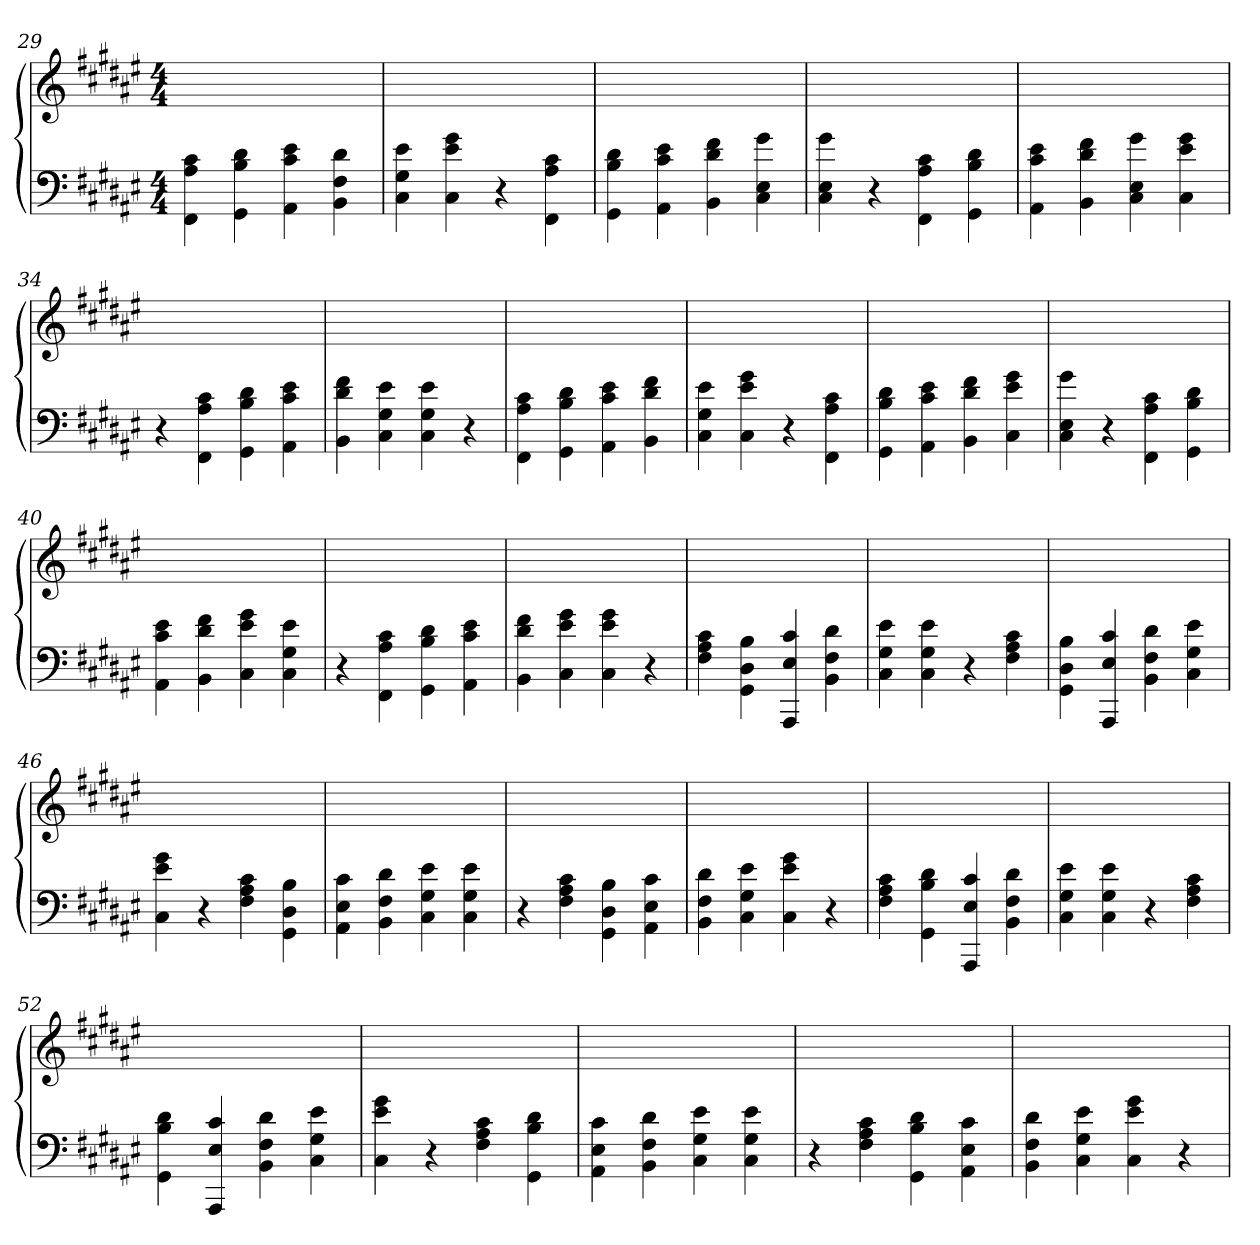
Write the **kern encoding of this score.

**kern	**kern
*part2	*part1
*staff2	*staff1
*clefF4	*clefG2
*k[f#c#g#d#a#e#]	*k[f#c#g#d#a#e#]
*F#:	*F#:
*M4/4	*M4/4
=29	=29
4FF# 4A# 4c#	1ryy
4GG# 4B 4d#	.
4AA# 4c# 4e#	.
4BB 4F# 4d#	.
=30	=30
4C# 4G# 4e#	1ryy
4C# 4e# 4g#	.
4r	.
4FF# 4A# 4c#	.
=31	=31
4GG# 4B 4d#	1ryy
4AA# 4c# 4e#	.
4BB 4d# 4f#	.
4C# 4E# 4g#	.
=32	=32
4C# 4E# 4g#	1ryy
4r	.
4FF# 4A# 4c#	.
4GG# 4B 4d#	.
=33	=33
4AA# 4c# 4e#	1ryy
4BB 4d# 4f#	.
4C# 4E# 4g#	.
4C# 4e# 4g#	.
=34	=34
4r	1ryy
4FF# 4A# 4c#	.
4GG# 4B 4d#	.
4AA# 4c# 4e#	.
=35	=35
4BB 4d# 4f#	1ryy
4C# 4G# 4e#	.
4C# 4G# 4e#	.
4r	.
=36	=36
4FF# 4A# 4c#	1ryy
4GG# 4B 4d#	.
4AA# 4c# 4e#	.
4BB 4d# 4f#	.
=37	=37
4C# 4G# 4e#	1ryy
4C# 4e# 4g#	.
4r	.
4FF# 4A# 4c#	.
=38	=38
4GG# 4B 4d#	1ryy
4AA# 4c# 4e#	.
4BB 4d# 4f#	.
4C# 4e# 4g#	.
=39	=39
4C# 4E# 4g#	1ryy
4r	.
4FF# 4A# 4c#	.
4GG# 4B 4d#	.
=40	=40
4AA# 4c# 4e#	1ryy
4BB 4d# 4f#	.
4C# 4e# 4g#	.
4C# 4G# 4e#	.
=41	=41
4r	1ryy
4FF# 4A# 4c#	.
4GG# 4B 4d#	.
4AA# 4c# 4e#	.
=42	=42
4BB 4d# 4f#	1ryy
4C# 4e# 4g#	.
4C# 4e# 4g#	.
4r	.
=43	=43
4F# 4A# 4c#	1ryy
4GG# 4D# 4B	.
4AAA# 4E# 4c#	.
4BB 4F# 4d#	.
=44	=44
4C# 4G# 4e#	1ryy
4C# 4G# 4e#	.
4r	.
4F# 4A# 4c#	.
=45	=45
4GG# 4D# 4B	1ryy
4AAA# 4E# 4c#	.
4BB 4F# 4d#	.
4C# 4G# 4e#	.
=46	=46
4C# 4e# 4g#	1ryy
4r	.
4F# 4A# 4c#	.
4GG# 4D# 4B	.
=47	=47
4AA# 4E# 4c#	1ryy
4BB 4F# 4d#	.
4C# 4G# 4e#	.
4C# 4G# 4e#	.
=48	=48
4r	1ryy
4F# 4A# 4c#	.
4GG# 4D# 4B	.
4AA# 4E# 4c#	.
=49	=49
4BB 4F# 4d#	1ryy
4C# 4G# 4e#	.
4C# 4e# 4g#	.
4r	.
=50	=50
4F# 4A# 4c#	1ryy
4GG# 4B 4d#	.
4AAA# 4E# 4c#	.
4BB 4F# 4d#	.
=51	=51
4C# 4G# 4e#	1ryy
4C# 4G# 4e#	.
4r	.
4F# 4A# 4c#	.
=52	=52
4GG# 4B 4d#	1ryy
4AAA# 4E# 4c#	.
4BB 4F# 4d#	.
4C# 4G# 4e#	.
=53	=53
4C# 4e# 4g#	1ryy
4r	.
4F# 4A# 4c#	.
4GG# 4B 4d#	.
=54	=54
4AA# 4E# 4c#	1ryy
4BB 4F# 4d#	.
4C# 4G# 4e#	.
4C# 4G# 4e#	.
=55	=55
4r	1ryy
4F# 4A# 4c#	.
4GG# 4B 4d#	.
4AA# 4E# 4c#	.
=56	=56
4BB 4F# 4d#	1ryy
4C# 4G# 4e#	.
4C# 4e# 4g#	.
4r	.
=	=
*-	*-
